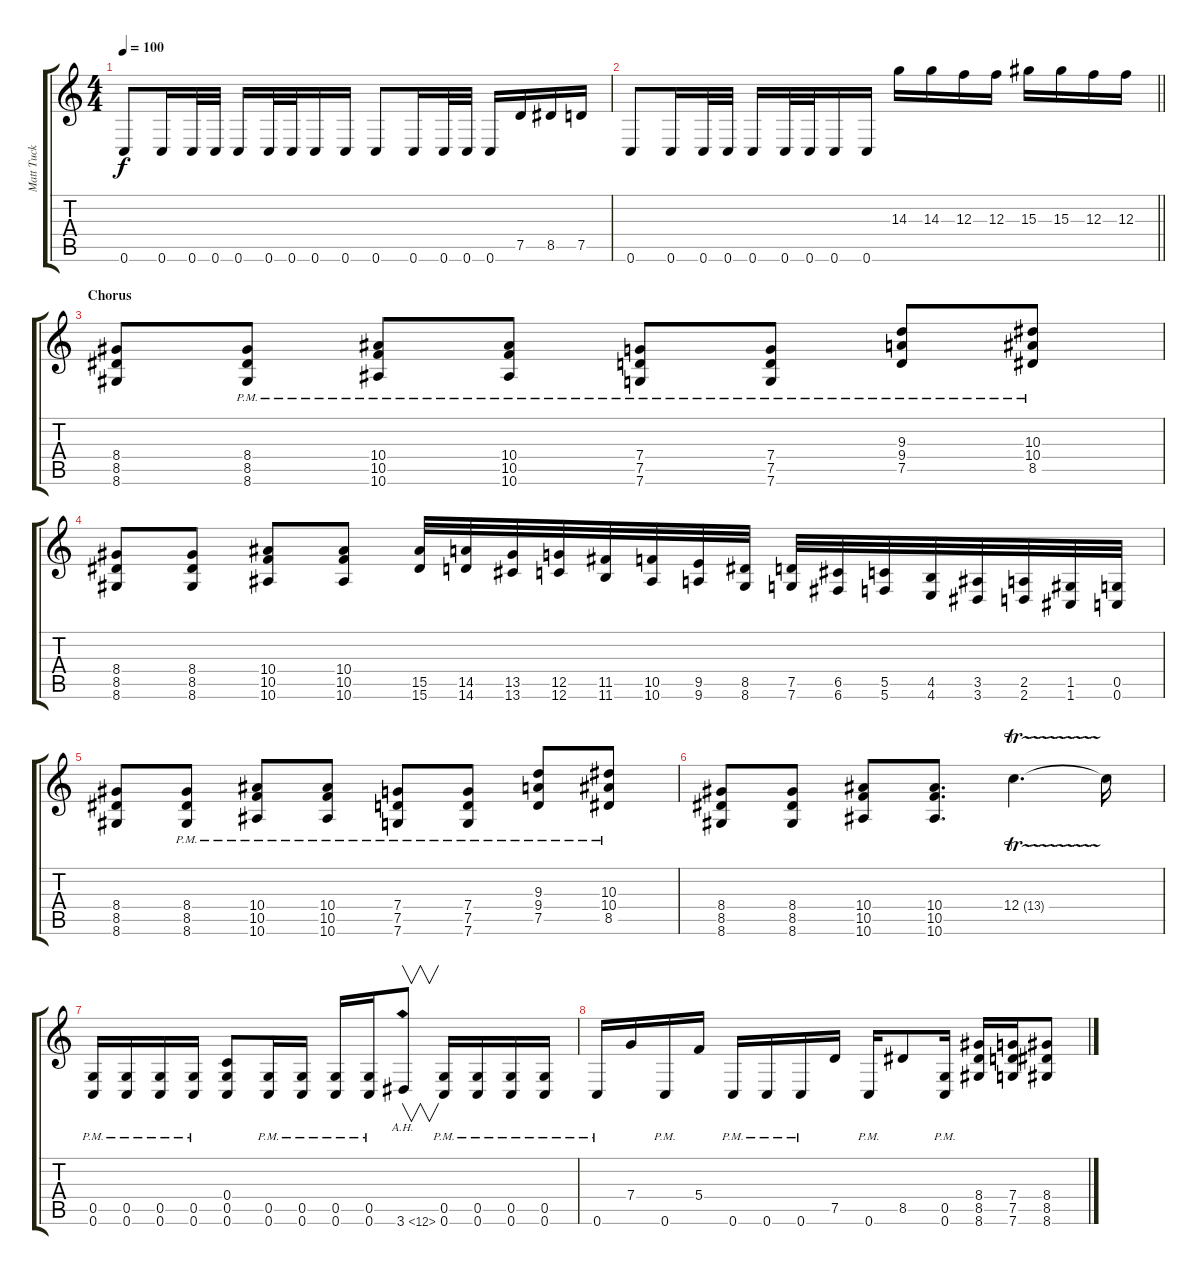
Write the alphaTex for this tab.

\track ("Matt Tuck" "Matt Tuck") {instrument distortionguitar}
\staff {score tabs}
\tuning (D4 A3 F3 C3 G2 C2) {hide}
\ts (4 4)
\tempo 100
\clef g2
\ks c
0.6.8{dy f} 0.6.16 0.6.32 0.6.32 0.6.16 0.6.32 0.6.32 0.6.16 0.6.16 0.6.8 0.6.16 0.6.32 0.6.32 0.6.16 7.5.16 8.5.16 7.5.16 |
\barLineRight lightlight
0.6.8 0.6.16 0.6.32 0.6.32 0.6.16 0.6.32 0.6.32 0.6.16 0.6.16 14.3.16 14.3.16 12.3.16 12.3.16 15.3.16 15.3.16 12.3.16 12.3.16 |
\section ("" "Chorus")
(8.4 8.5 8.6).8 (8.4{pm} 8.5{pm} 8.6{pm}).8 (10.4{pm} 10.5{pm} 10.6{pm}).8 (10.4{pm} 10.5{pm} 10.6{pm}).8 (7.4{pm} 7.5{pm} 7.6{pm}).8 (7.4{pm} 7.5{pm} 7.6{pm}).8 (9.3{pm} 9.4{pm} 7.5{pm}).8 (10.3{pm} 10.4{pm} 8.5{pm}).8 |
(8.4 8.5 8.6).8 (8.4 8.5 8.6).8 (10.4 10.5 10.6).8 (10.4 10.5 10.6).8 (15.5 15.6).32{instrument guitarfretnoise} (14.5 14.6).32 (13.5 13.6).32 (12.5 12.6).32 (11.5 11.6).32 (10.5 10.6).32 (9.5 9.6).32 (8.5 8.6).32 (7.5 7.6).32 (6.5 6.6).32 (5.5 5.6).32 (4.5 4.6).32 (3.5 3.6).32 (2.5 2.6).32 (1.5 1.6).32 (0.5 0.6).32 |
(8.4 8.5 8.6).8{instrument distortionguitar} (8.4{pm} 8.5{pm} 8.6{pm}).8 (10.4{pm} 10.5{pm} 10.6{pm}).8 (10.4{pm} 10.5{pm} 10.6{pm}).8 (7.4{pm} 7.5{pm} 7.6{pm}).8 (7.4{pm} 7.5{pm} 7.6{pm}).8 (9.3{pm} 9.4{pm} 7.5{pm}).8 (10.3{pm} 10.4{pm} 8.5{pm}).8 |
(8.4 8.5 8.6).8 (8.4 8.5 8.6).8 (10.4 10.5 10.6).8 (10.4 10.5 10.6).8{d} 12.4{tr (13 32)}.4{d} 12.4{t}.16 |
(0.5{pm} 0.6{pm}).16 (0.5{pm} 0.6{pm}).16 (0.5{pm} 0.6{pm}).16 (0.5{pm} 0.6{pm}).16 (0.4 0.5 0.6).8 (0.5{pm} 0.6{pm}).16 (0.5{pm} 0.6{pm}).16 (0.5{pm} 0.6{pm}).16 (0.5{pm} 0.6{pm}).16 3.6{ah 9}.8{v} (0.5{pm} 0.6{pm}).16 (0.5{pm} 0.6{pm}).16 (0.5{pm} 0.6{pm}).16 (0.5{pm} 0.6{pm}).16 |
0.6{pm}.16 7.4.16 0.6{pm}.16 5.4.16 0.6{pm}.16 0.6{pm}.16 0.6{pm}.16 7.5.16 0.6{pm}.16 8.5.8 (0.5{pm} 0.6{pm}).16 (8.4 8.5 8.6).16 (7.4 7.5 7.6).16 (8.4 8.5 8.6).8
